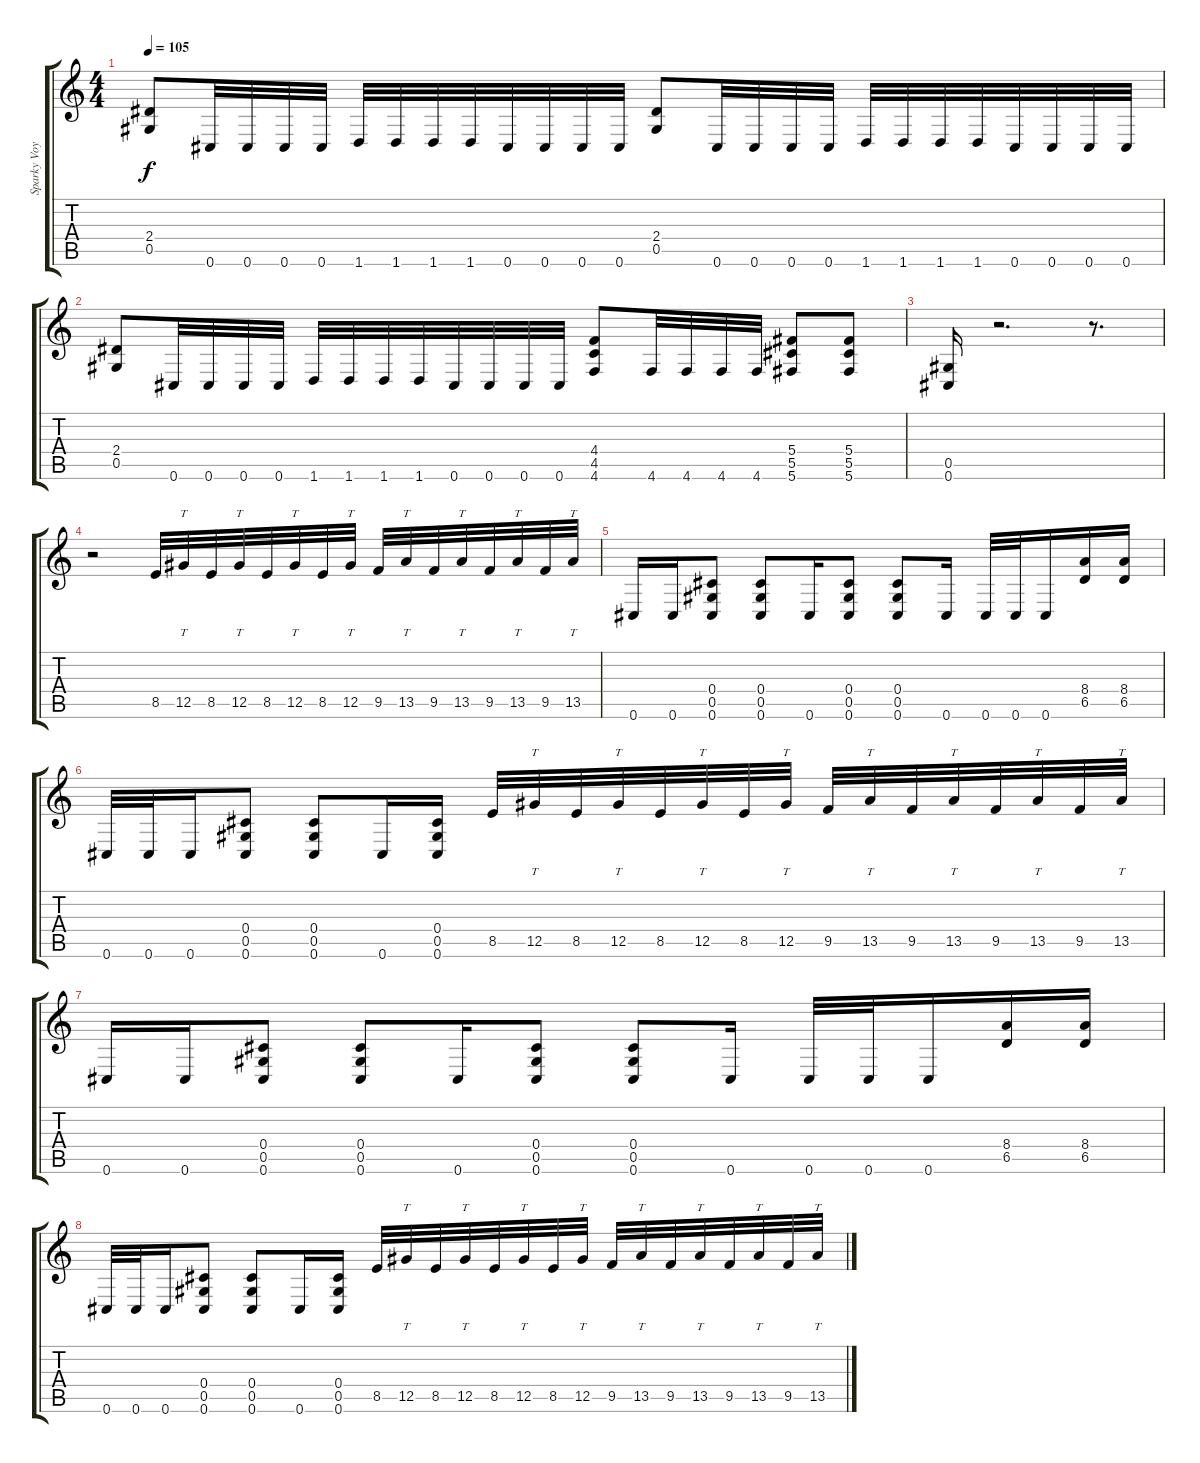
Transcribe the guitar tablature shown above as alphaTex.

\track ("Sparky Voyles" "Sparky Voy") {instrument distortionguitar}
\staff {score tabs}
\tuning (Eb4 Bb3 Gb3 Db3 Ab2 Db2) {hide}
\ts (4 4)
\tempo 105
\clef g2
\ks c
(2.4 0.5).8{dy f} 0.6.32 0.6.32 0.6.32 0.6.32 1.6.32 1.6.32 1.6.32 1.6.32 0.6.32 0.6.32 0.6.32 0.6.32 (2.4 0.5).8 0.6.32 0.6.32 0.6.32 0.6.32 1.6.32 1.6.32 1.6.32 1.6.32 0.6.32 0.6.32 0.6.32 0.6.32 |
(2.4 0.5).8 0.6.32 0.6.32 0.6.32 0.6.32 1.6.32 1.6.32 1.6.32 1.6.32 0.6.32 0.6.32 0.6.32 0.6.32 (4.4 4.5 4.6).8 4.6.32 4.6.32 4.6.32 4.6.32 (5.4 5.5 5.6).8 (5.4 5.5 5.6).8 |
(0.5 0.6).16 r.2{d} r.8{d} |
r.2 8.5.32 12.5.32{tt} 8.5.32 12.5.32{tt} 8.5.32 12.5.32{tt} 8.5.32 12.5.32{tt} 9.5.32 13.5.32{tt} 9.5.32 13.5.32{tt} 9.5.32 13.5.32{tt} 9.5.32 13.5.32{tt} |
0.6.16 0.6.16 (0.4 0.5 0.6).8 (0.4 0.5 0.6).8 0.6.16 (0.4 0.5 0.6).8 (0.4 0.5 0.6).8 0.6.16 0.6.32 0.6.32 0.6.16 (8.4 6.5).16 (8.4 6.5).16 |
0.6.32 0.6.32 0.6.16 (0.4 0.5 0.6).8 (0.4 0.5 0.6).8 0.6.16 (0.4 0.5 0.6).16 8.5.32 12.5.32{tt} 8.5.32 12.5.32{tt} 8.5.32 12.5.32{tt} 8.5.32 12.5.32{tt} 9.5.32 13.5.32{tt} 9.5.32 13.5.32{tt} 9.5.32 13.5.32{tt} 9.5.32 13.5.32{tt} |
0.6.16 0.6.16 (0.4 0.5 0.6).8 (0.4 0.5 0.6).8 0.6.16 (0.4 0.5 0.6).8 (0.4 0.5 0.6).8 0.6.16 0.6.32 0.6.32 0.6.16 (8.4 6.5).16 (8.4 6.5).16 |
0.6.32 0.6.32 0.6.16 (0.4 0.5 0.6).8 (0.4 0.5 0.6).8 0.6.16 (0.4 0.5 0.6).16 8.5.32 12.5.32{tt} 8.5.32 12.5.32{tt} 8.5.32 12.5.32{tt} 8.5.32 12.5.32{tt} 9.5.32 13.5.32{tt} 9.5.32 13.5.32{tt} 9.5.32 13.5.32{tt} 9.5.32 13.5.32{tt}
